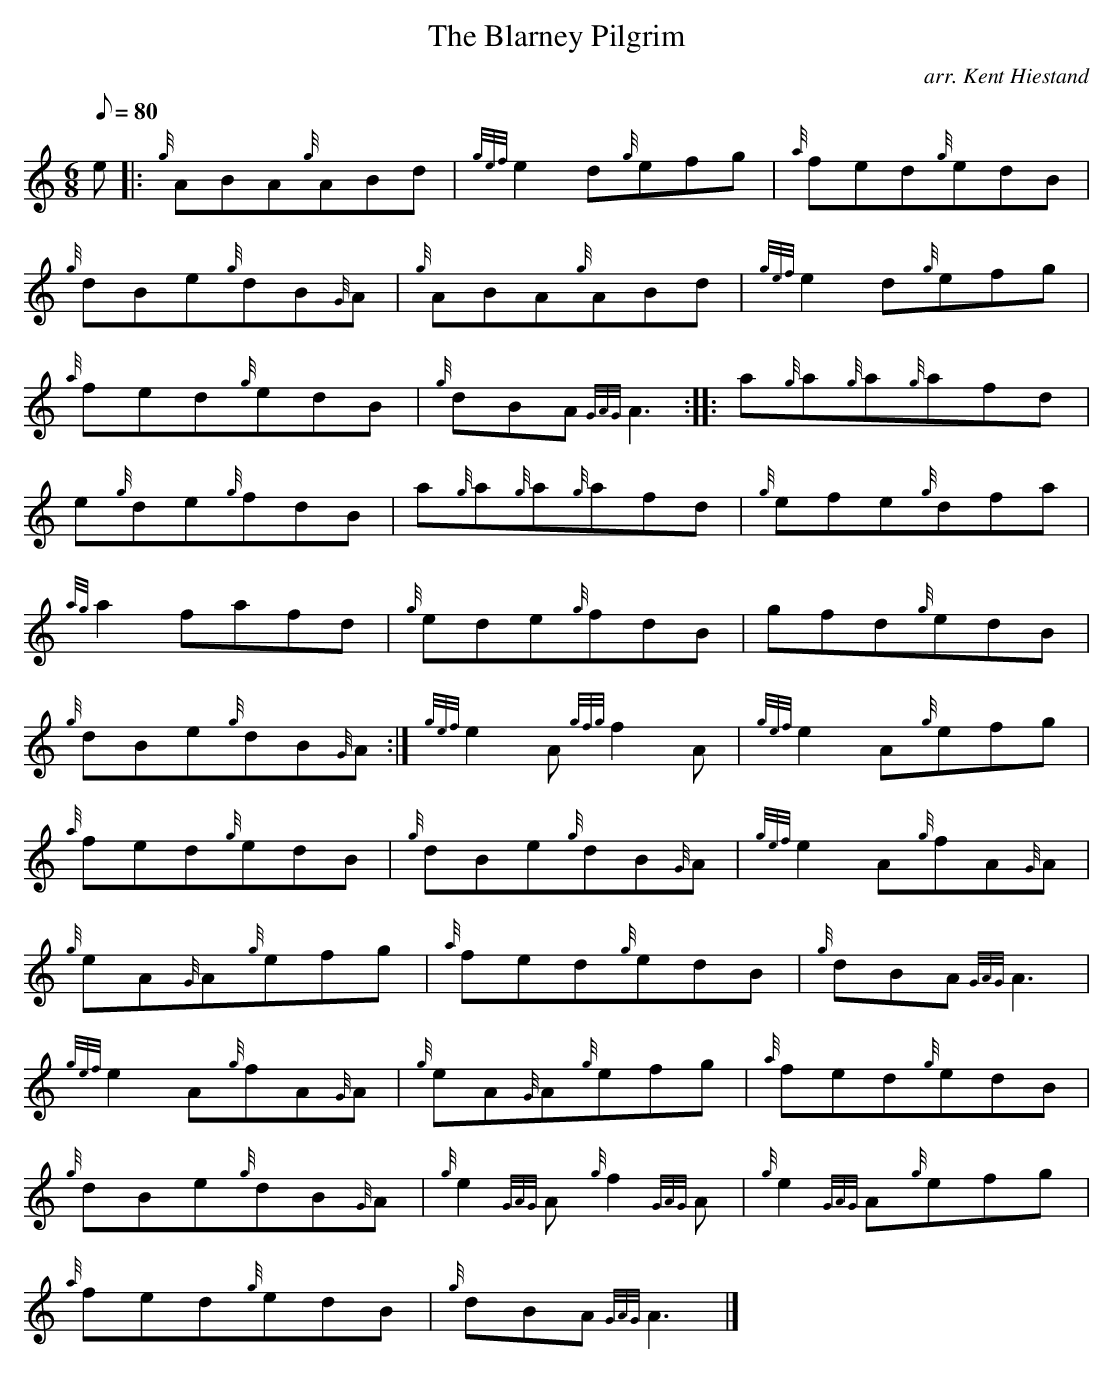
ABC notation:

X:1
T:The Blarney Pilgrim
M:6/8
L:1/8
Q:80
C:arr. Kent Hiestand
K:HP
e |: \
{g}ABA{g}ABd | \
{gef}e2d{g}efg | \
{a}fed{g}edB |
{g}dBe{g}dB{G}A | \
{g}ABA{g}ABd | \
{gef}e2d{g}efg |
{a}fed{g}edB | \
{g}dBA{GAG}A3 :: \
a{g}a{g}a{g}afd |
e{g}de{g}fdB | \
a{g}a{g}a{g}afd | \
{g}efe{g}dfa |
{ag}a2fafd | \
{g}ede{g}fdB | \
gfd{g}edB |
{g}dBe{g}dB{G}A :| \
{gef}e2A{gfg}f2A | \
{gef}e2A{g}efg |
{a}fed{g}edB | \
{g}dBe{g}dB{G}A | \
{gef}e2A{g}fA{G}A |
{g}eA{G}A{g}efg | \
{a}fed{g}edB | \
{g}dBA{GAG}A3 |
{gef}e2A{g}fA{G}A | \
{g}eA{G}A{g}efg | \
{a}fed{g}edB |
{g}dBe{g}dB{G}A | \
{g}e2{GAG}A{g}f2{GAG}A | \
{g}e2{GAG}A{g}efg |
{a}fed{g}edB | \
{g}dBA{GAG}A3|]
